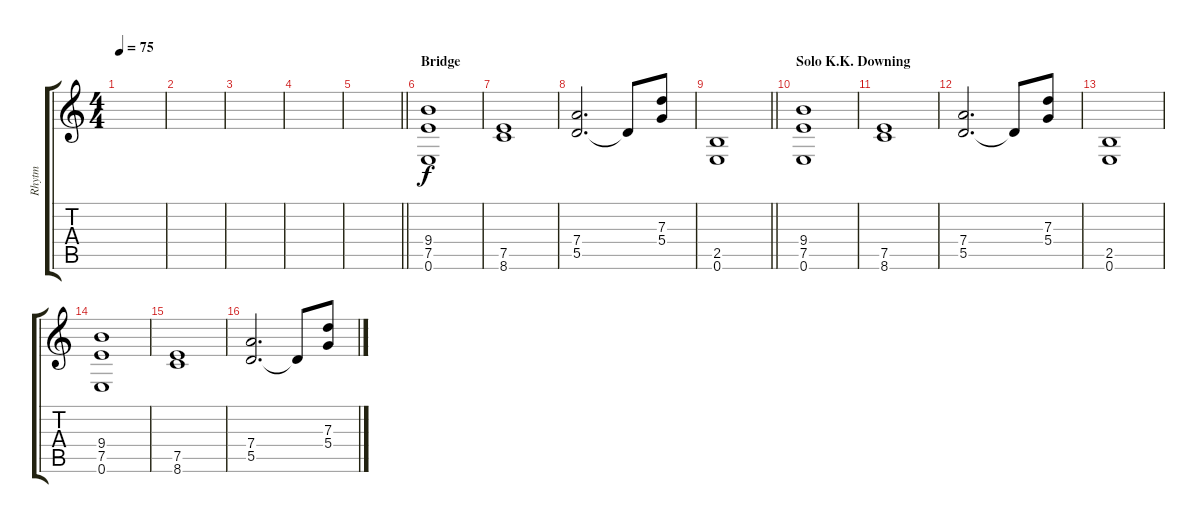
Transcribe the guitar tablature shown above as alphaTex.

\track ("Rhytm" "Rhytm") {instrument distortionguitar}
\staff {score tabs}
\tuning (E4 B3 G3 D3 A2 E2) {hide}
\ts (4 4)
\tempo 75
\clef g2
\ks c
|
|
|
|
\barLineRight lightlight
|
\section ("" "Bridge")
(9.4 7.5 0.6).1{balance 12 instrument distortionguitar} |
(7.5 8.6).1 |
(7.4 5.5).2{d} 5.5{t}.8 (7.3 5.4).8 |
\barLineRight lightlight
(2.5 0.6).1 |
\section ("" "Solo K.K. Downing")
(9.4 7.5 0.6).1{balance 12 instrument distortionguitar} |
(7.5 8.6).1 |
(7.4 5.5).2{d} 5.5{t}.8 (7.3 5.4).8 |
(2.5 0.6).1 |
(9.4 7.5 0.6).1{balance 12 instrument distortionguitar} |
(7.5 8.6).1 |
(7.4 5.5).2{d} 5.5{t}.8 (7.3 5.4).8
